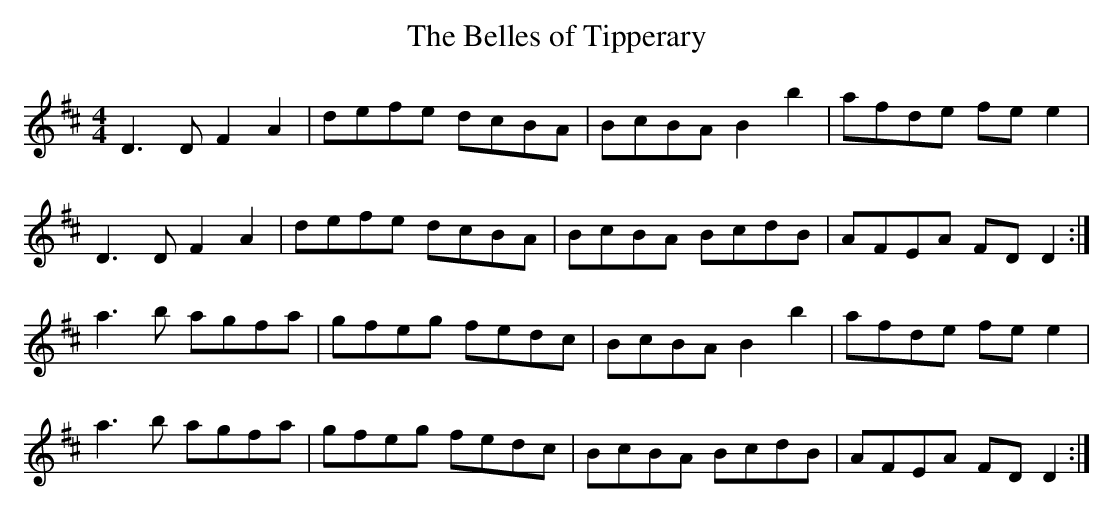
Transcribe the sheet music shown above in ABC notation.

X:1
T:Belles of Tipperary, The
L:1/8
M:4/4
K:D
D3 D F2 A2 | defe dcBA | BcBA B2 b2 | afde fe e2   |
D3 D F2 A2 | defe dcBA | BcBA BcdB  | AFEA FD D2  :|
a3 b agfa  | gfeg fedc | BcBA B2 b2 | afde fe e2   |
a3 b agfa  | gfeg fedc | BcBA BcdB  | AFEA FD D2 :|]
